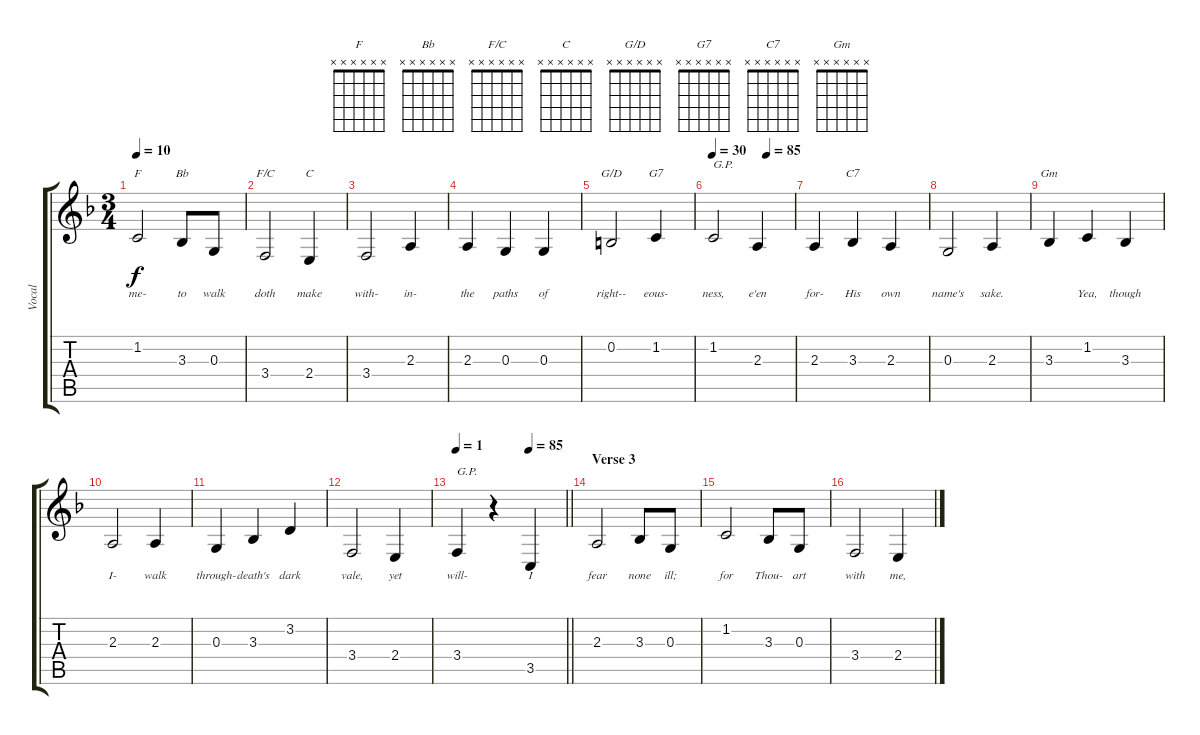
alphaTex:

\track ("Vocal" "Vocal") {instrument choiraahs}
\staff {score tabs}
\tuning (E4 B3 G3 D3 A2 E2) {hide}
\chord ("F" x x x x x x)
\chord ("Bb" x x x x x x)
\chord ("F/C" x x x x x x)
\chord ("C" x x x x x x)
\chord ("G/D" x x x x x x)
\chord ("G7" x x x x x x)
\chord ("C7" x x x x x x)
\chord ("Gm" x x x x x x)
\ts (3 4)
\tempo 10
\clef g2
\ks f
1.2.2{ch "F" lyrics (0 "me-") lyrics (1 "") lyrics (2 "") lyrics (3 "") lyrics (4 "") dy f} 3.3.8{ch "Bb" lyrics (0 "to") lyrics (1 "") lyrics (2 "") lyrics (3 "") lyrics (4 "")} 0.3.8{lyrics (0 "walk") lyrics (1 "") lyrics (2 "") lyrics (3 "") lyrics (4 "")} |
3.4.2{ch "F/C" lyrics (0 "doth") lyrics (1 "") lyrics (2 "") lyrics (3 "") lyrics (4 "")} 2.4.4{ch "C" lyrics (0 "make") lyrics (1 "") lyrics (2 "") lyrics (3 "") lyrics (4 "")} |
3.4.2{lyrics (0 "with-") lyrics (1 "") lyrics (2 "") lyrics (3 "") lyrics (4 "")} 2.3.4{lyrics (0 "in-") lyrics (1 "") lyrics (2 "") lyrics (3 "") lyrics (4 "")} |
2.3.4{lyrics (0 "the") lyrics (1 "") lyrics (2 "") lyrics (3 "") lyrics (4 "")} 0.3.4{lyrics (0 "paths") lyrics (1 "") lyrics (2 "") lyrics (3 "") lyrics (4 "")} 0.3.4{lyrics (0 "of") lyrics (1 "") lyrics (2 "") lyrics (3 "") lyrics (4 "")} |
0.2.2{ch "G/D" lyrics (0 "right--") lyrics (1 "") lyrics (2 "") lyrics (3 "") lyrics (4 "")} 1.2.4{ch "G7" lyrics (0 "eous-") lyrics (1 "") lyrics (2 "") lyrics (3 "") lyrics (4 "")} |
\tempo 30
\tempo (85 0.6666666666666666)
1.2.2{txt "G.P." lyrics (0 "ness,") lyrics (1 "") lyrics (2 "") lyrics (3 "") lyrics (4 "")} 2.3.4{lyrics (0 "e'en") lyrics (1 "") lyrics (2 "") lyrics (3 "") lyrics (4 "")} |
2.3.4{lyrics (0 "for-") lyrics (1 "") lyrics (2 "") lyrics (3 "") lyrics (4 "")} 3.3.4{ch "C7" lyrics (0 "His") lyrics (1 "") lyrics (2 "") lyrics (3 "") lyrics (4 "")} 2.3.4{lyrics (0 "own") lyrics (1 "") lyrics (2 "") lyrics (3 "") lyrics (4 "")} |
0.3.2{lyrics (0 "name's") lyrics (1 "") lyrics (2 "") lyrics (3 "") lyrics (4 "")} 2.3.4{lyrics (0 "sake.") lyrics (1 "") lyrics (2 "") lyrics (3 "") lyrics (4 "")} |
3.3.4{ch "Gm" lyrics (0 "") lyrics (1 "") lyrics (2 "") lyrics (3 "") lyrics (4 "")} 1.2.4{lyrics (0 "Yea,") lyrics (1 "") lyrics (2 "") lyrics (3 "") lyrics (4 "")} 3.3.4{lyrics (0 "though") lyrics (1 "") lyrics (2 "") lyrics (3 "") lyrics (4 "")} |
2.3.2{lyrics (0 "I-") lyrics (1 "") lyrics (2 "") lyrics (3 "") lyrics (4 "")} 2.3.4{lyrics (0 "walk") lyrics (1 "") lyrics (2 "") lyrics (3 "") lyrics (4 "")} |
0.3.4{lyrics (0 "through-") lyrics (1 "") lyrics (2 "") lyrics (3 "") lyrics (4 "")} 3.3.4{lyrics (0 "death's") lyrics (1 "") lyrics (2 "") lyrics (3 "") lyrics (4 "")} 3.2.4{lyrics (0 "dark") lyrics (1 "") lyrics (2 "") lyrics (3 "") lyrics (4 "")} |
3.4.2{lyrics (0 "vale,") lyrics (1 "") lyrics (2 "") lyrics (3 "") lyrics (4 "")} 2.4.4{lyrics (0 "yet") lyrics (1 "") lyrics (2 "") lyrics (3 "") lyrics (4 "")} |
\tempo 1
\tempo (85 0.6666666666666666)
\barLineRight lightlight
3.4.4{txt "G.P." lyrics (0 "will-") lyrics (1 "") lyrics (2 "") lyrics (3 "") lyrics (4 "")} r.4 3.5.4{lyrics (0 "I") lyrics (1 "") lyrics (2 "") lyrics (3 "") lyrics (4 "") volume 9} |
\section ("" "Verse 3")
2.3.2{lyrics (0 "fear") lyrics (1 "") lyrics (2 "") lyrics (3 "") lyrics (4 "")} 3.3.8{lyrics (0 "none") lyrics (1 "") lyrics (2 "") lyrics (3 "") lyrics (4 "")} 0.3.8{lyrics (0 "ill;") lyrics (1 "") lyrics (2 "") lyrics (3 "") lyrics (4 "")} |
1.2.2{lyrics (0 "for") lyrics (1 "") lyrics (2 "") lyrics (3 "") lyrics (4 "")} 3.3.8{lyrics (0 "Thou-") lyrics (1 "") lyrics (2 "") lyrics (3 "") lyrics (4 "")} 0.3.8{lyrics (0 "art") lyrics (1 "") lyrics (2 "") lyrics (3 "") lyrics (4 "")} |
3.4.2{lyrics (0 "with") lyrics (1 "") lyrics (2 "") lyrics (3 "") lyrics (4 "")} 2.4.4{lyrics (0 "me,") lyrics (1 "") lyrics (2 "") lyrics (3 "") lyrics (4 "")}
